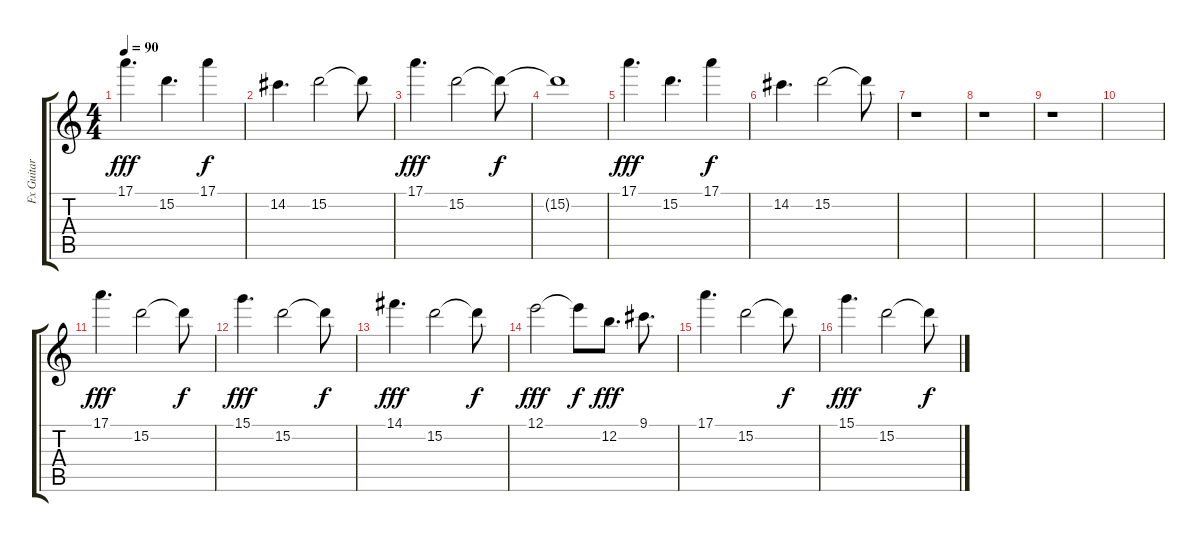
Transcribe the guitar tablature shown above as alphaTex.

\track ("Fx Guitar" "Fx Guitar") {instrument electricguitarjazz}
\staff {score tabs}
\tuning (E4 B3 G3 D3 A2 D2) {hide}
\ts (4 4)
\tempo 90
\clef g2
\ks c
17.1.4{d dy fff} 15.2.4{d} 17.1.4{dy f} |
14.2.4{d} 15.2.2 15.2{t}.8 |
17.1.4{d dy fff} 15.2.2 15.2{t}.8{dy f} |
15.2{t}.1 |
17.1.4{d dy fff} 15.2.4{d} 17.1.4{dy f} |
14.2.4{d} 15.2.2 15.2{t}.8 |
r.1 |
r.1 |
r.1 |
|
17.1.4{d dy fff} 15.2.2 15.2{t}.8{dy f} |
15.1.4{d dy fff} 15.2.2 15.2{t}.8{dy f} |
14.1.4{d dy fff} 15.2.2 15.2{t}.8{dy f} |
12.1.2{dy fff} 12.1{t}.8{dy f} 12.2.8{d dy fff} 9.1.8{d} |
17.1.4{d} 15.2.2 15.2{t}.8{dy f} |
15.1.4{d dy fff} 15.2.2 15.2{t}.8{dy f}
